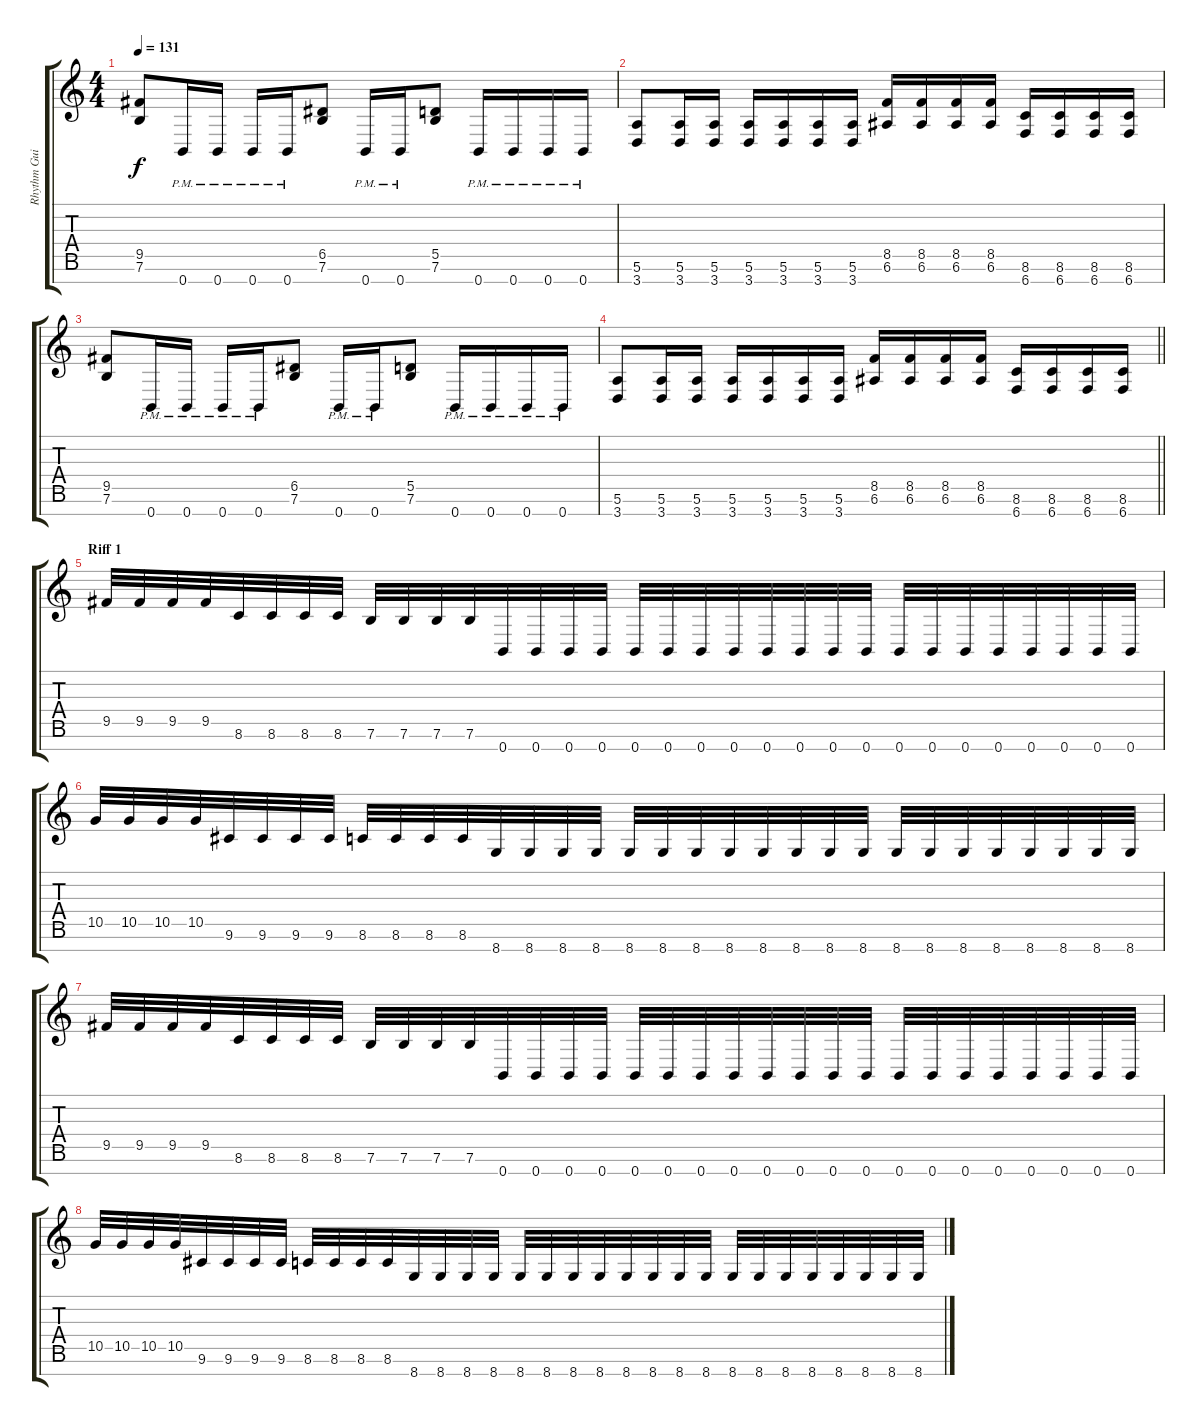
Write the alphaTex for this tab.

\track ("Rhythm Guitar 2" "Rhythm Gui") {instrument overdrivenguitar}
\staff {score tabs}
\tuning (E4 B3 G3 D3 A2 E2 B1) {hide}
\ts (4 4)
\tempo 131
\clef g2
\ks c
(9.5 7.6).8{dy f} 0.7{pm}.16 0.7{pm}.16 0.7{pm}.16 0.7{pm}.16 (6.5 7.6).8 0.7{pm}.16 0.7{pm}.16 (5.5 7.6).8 0.7{pm}.16 0.7{pm}.16 0.7{pm}.16 0.7{pm}.16 |
(5.6 3.7).8 (5.6 3.7).16 (5.6 3.7).16 (5.6 3.7).16 (5.6 3.7).16 (5.6 3.7).16 (5.6 3.7).16 (8.5 6.6).16 (8.5 6.6).16 (8.5 6.6).16 (8.5 6.6).16 (8.6 6.7).16 (8.6 6.7).16 (8.6 6.7).16 (8.6 6.7).16 |
(9.5 7.6).8 0.7{pm}.16 0.7{pm}.16 0.7{pm}.16 0.7{pm}.16 (6.5 7.6).8 0.7{pm}.16 0.7{pm}.16 (5.5 7.6).8 0.7{pm}.16 0.7{pm}.16 0.7{pm}.16 0.7{pm}.16 |
\barLineRight lightlight
(5.6 3.7).8 (5.6 3.7).16 (5.6 3.7).16 (5.6 3.7).16 (5.6 3.7).16 (5.6 3.7).16 (5.6 3.7).16 (8.5 6.6).16 (8.5 6.6).16 (8.5 6.6).16 (8.5 6.6).16 (8.6 6.7).16 (8.6 6.7).16 (8.6 6.7).16 (8.6 6.7).16 |
\section ("" "Riff 1")
9.5.32 9.5.32 9.5.32 9.5.32 8.6.32 8.6.32 8.6.32 8.6.32 7.6.32 7.6.32 7.6.32 7.6.32 0.7.32 0.7.32 0.7.32 0.7.32 0.7.32 0.7.32 0.7.32 0.7.32 0.7.32 0.7.32 0.7.32 0.7.32 0.7.32 0.7.32 0.7.32 0.7.32 0.7.32 0.7.32 0.7.32 0.7.32 |
10.5.32 10.5.32 10.5.32 10.5.32 9.6.32 9.6.32 9.6.32 9.6.32 8.6.32 8.6.32 8.6.32 8.6.32 8.7.32 8.7.32 8.7.32 8.7.32 8.7.32 8.7.32 8.7.32 8.7.32 8.7.32 8.7.32 8.7.32 8.7.32 8.7.32 8.7.32 8.7.32 8.7.32 8.7.32 8.7.32 8.7.32 8.7.32 |
9.5.32 9.5.32 9.5.32 9.5.32 8.6.32 8.6.32 8.6.32 8.6.32 7.6.32 7.6.32 7.6.32 7.6.32 0.7.32 0.7.32 0.7.32 0.7.32 0.7.32 0.7.32 0.7.32 0.7.32 0.7.32 0.7.32 0.7.32 0.7.32 0.7.32 0.7.32 0.7.32 0.7.32 0.7.32 0.7.32 0.7.32 0.7.32 |
10.5.32 10.5.32 10.5.32 10.5.32 9.6.32 9.6.32 9.6.32 9.6.32 8.6.32 8.6.32 8.6.32 8.6.32 8.7.32 8.7.32 8.7.32 8.7.32 8.7.32 8.7.32 8.7.32 8.7.32 8.7.32 8.7.32 8.7.32 8.7.32 8.7.32 8.7.32 8.7.32 8.7.32 8.7.32 8.7.32 8.7.32 8.7.32
